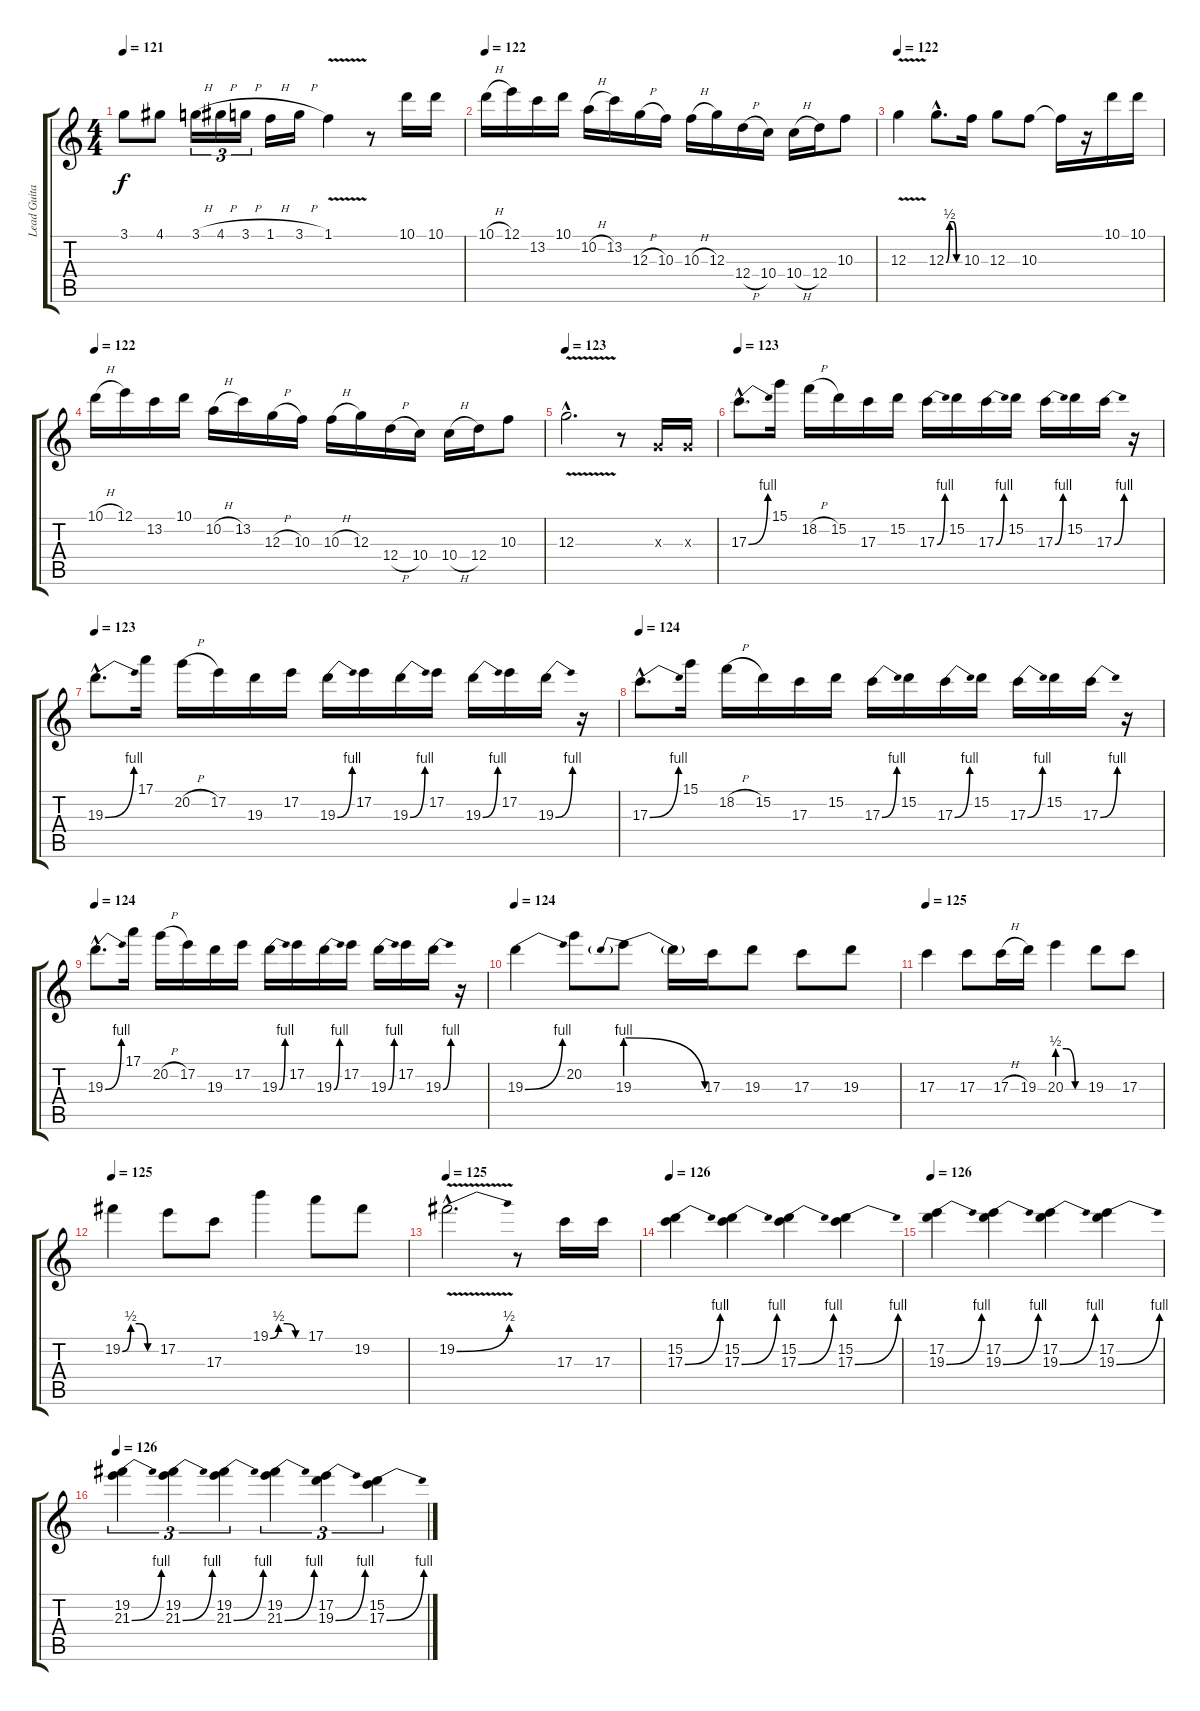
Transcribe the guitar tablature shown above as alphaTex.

\track ("Lead Guitar" "Lead Guita") {instrument overdrivenguitar}
\staff {score tabs}
\tuning (E4 B3 G3 D3 A2 D2) {hide}
\ts (4 4)
\tempo 121
\clef g2
\ks c
3.1.8{dy f} 4.1.8 3.1{h}.16{tu (3 2)} 4.1{h}.16{tu (3 2)} 3.1{h}.16{tu (3 2)} 1.1{h}.16 3.1{h}.16 1.1{v}.4 r.8 10.1.16 10.1.16 |
\tempo 122
10.1{h}.16 12.1.16 13.2.16 10.1.16 10.2{h}.16 13.2.16 12.3{h}.16 10.3.16 10.3{h}.16 12.3.16 12.4{h}.16 10.4.16 10.4{h}.16 12.4.16 10.3.8 |
\tempo 122
12.3{v}.4 12.3{be (custom 0 0 15 2 30 2 45 0 60 0) hac}.8{d} 10.3.16 12.3.8 10.3.8 10.3{t}.16 r.16 10.1.16 10.1.16 |
\tempo 122
10.1{h}.16 12.1.16 13.2.16 10.1.16 10.2{h}.16 13.2.16 12.3{h}.16 10.3.16 10.3{h}.16 12.3.16 12.4{h}.16 10.4.16 10.4{h}.16 12.4.16 10.3.8 |
\tempo 123
12.3{v hac}.2{d} r.8 0.3{x}.16 0.3{x}.16 |
\tempo 123
17.3{be (bend 0 0 60 4) hac}.8{d} 15.1.16 18.2{h}.16 15.2.16 17.3.16 15.2.16 17.3{be (bend 0 0 60 4)}.16 15.2.16 17.3{be (bend 0 0 60 4)}.16 15.2.16 17.3{be (bend 0 0 60 4)}.16 15.2.16 17.3{be (bend 0 0 60 4)}.16 r.16 |
\tempo 123
19.3{be (bend 0 0 60 4) hac}.8{d} 17.1.16 20.2{h}.16 17.2.16 19.3.16 17.2.16 19.3{be (bend 0 0 60 4)}.16 17.2.16 19.3{be (bend 0 0 60 4)}.16 17.2.16 19.3{be (bend 0 0 60 4)}.16 17.2.16 19.3{be (bend 0 0 60 4)}.16 r.16 |
\tempo 124
17.3{be (bend 0 0 60 4) hac}.8{d} 15.1.16 18.2{h}.16 15.2.16 17.3.16 15.2.16 17.3{be (bend 0 0 60 4)}.16 15.2.16 17.3{be (bend 0 0 60 4)}.16 15.2.16 17.3{be (bend 0 0 60 4)}.16 15.2.16 17.3{be (bend 0 0 60 4)}.16 r.16 |
\tempo 124
19.3{be (bend 0 0 60 4) hac}.8{d} 17.1.16 20.2{h}.16 17.2.16 19.3.16 17.2.16 19.3{be (bend 0 0 60 4)}.16 17.2.16 19.3{be (bend 0 0 60 4)}.16 17.2.16 19.3{be (bend 0 0 60 4)}.16 17.2.16 19.3{be (bend 0 0 60 4)}.16 r.16 |
\tempo 124
19.3{be (bend 0 0 60 4)}.4 20.2.8 19.3{be (prebendrelease 0 4 60 0)}.8 19.3{t}.16 17.3.16 19.3.8 17.3.8 19.3.8 |
\tempo 125
17.3.4 17.3.8 17.3{h}.16 19.3.16 20.3{be (custom 0 2 20 2 40 0 60 0)}.4 19.3.8 17.3.8 |
\tempo 125
19.2{be (custom 0 0 15 2 30 2 45 0 60 0)}.4 17.2.8 17.3.8 19.1{be (custom 0 0 15 2 30 2 45 0 60 0)}.4 17.1.8 19.2.8 |
\tempo 125
19.2{be (bend 0 0 60 2) v hac}.2{d} r.8 17.3.16 17.3.16 |
\tempo 126
(15.2 17.3{be (bend 0 0 60 4)}).4 (15.2 17.3{be (bend 0 0 60 4)}).4 (15.2 17.3{be (bend 0 0 60 4)}).4 (15.2 17.3{be (bend 0 0 60 4)}).4 |
\tempo 126
(17.2 19.3{be (bend 0 0 60 4)}).4 (17.2 19.3{be (bend 0 0 60 4)}).4 (17.2 19.3{be (bend 0 0 60 4)}).4 (17.2 19.3{be (bend 0 0 60 4)}).4 |
\tempo 126
(19.2 21.3{be (bend 0 0 60 4)}).4{tu (3 2)} (19.2 21.3{be (bend 0 0 60 4)}).4{tu (3 2)} (19.2 21.3{be (bend 0 0 60 4)}).4{tu (3 2)} (19.2 21.3{be (bend 0 0 60 4)}).4{tu (3 2)} (17.2 19.3{be (bend 0 0 60 4)}).4{tu (3 2)} (15.2 17.3{be (bend 0 0 60 4)}).4{tu (3 2)}
